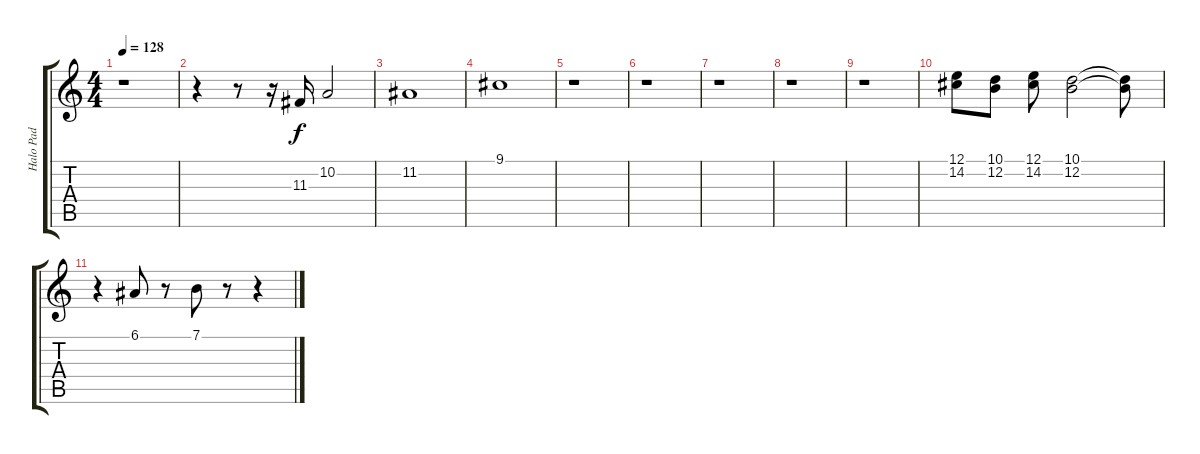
\track ("Halo Pad" "Halo Pad") {instrument pad7halo}
\staff {score tabs}
\tuning (E4 B3 G3 D3 A2 E2) {hide}
\ts (4 4)
\tempo 128
\clef g2
\ks c
r.1{dy f} |
r.4 r.8 r.16 11.3.16 10.2.2 |
11.2.1 |
9.1.1 |
r.1 |
r.1 |
r.1 |
r.1 |
r.1 |
(12.1 14.2).8 (10.1 12.2).8 (12.1 14.2).8 (10.1 12.2).2 (10.1{t} 12.2{t}).8 |
r.4 6.1.8 r.8 7.1.8 r.8 r.4
